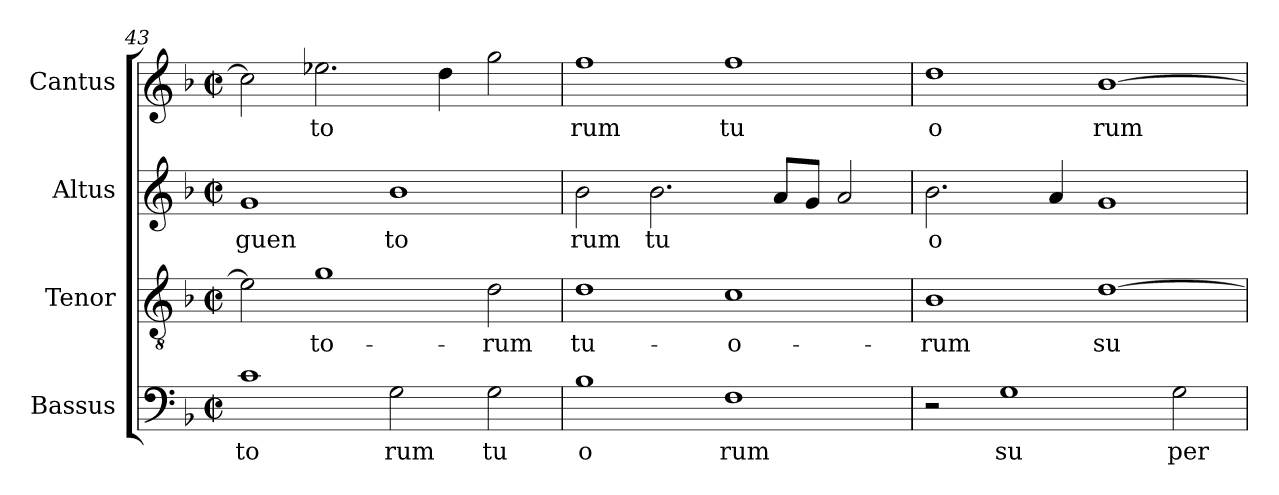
**kern	**text	**kern	**text	**kern	**text	**kern	**text
*part4	*part4	*part3	*part3	*part2	*part2	*part1	*part1
*staff4	*staff4	*staff3	*staff3	*staff2	*staff2	*staff1	*staff1
*I"Bassus	*	*I"Tenor	*	*I"Altus	*	*I"Cantus	*
*clefF4	*	*clefGv2	*	*clefG2	*	*clefG2	*
*k[b-]	*	*k[b-]	*	*k[b-]	*	*k[b-]	*
*F:	*	*F:	*	*F:	*	*F:	*
*M2/2	*	*M2/2	*	*M2/2	*	*M2/2	*
*met(c|)	*	*met(c|)	*	*met(c|)	*	*met(c|)	*
=43	=43	=43	=43	=43	=43	=43	=43
!	!LO:LY:b:cj	!	!LO:LY:b:cj	!	!LO:LY:b:cj	!	!LO:LY:b:cj
1c	to	2e\]	--	1g	guen	2cc\]	.
!	!	!	!LO:LY:b:cj	!	!	!	!LO:LY:b:cj
.	.	1g	-to-	.	.	2.ee-X\	to
!	!LO:LY:b:cj	!	!	!	!LO:LY:b:cj	!	!
2G\	rum	.	.	1b-	to	.	.
!	!	!	!	!	!	!	!LO:LY:b:cj
.	.	.	.	.	.	4dd\	.
!	!LO:LY:b:cj	!	!LO:LY:b:cj	!	!	!	!LO:LY:b:cj
2G\	tu	2d\	-rum	.	.	2gg\	.
=44	=44	=44	=44	=44	=44	=44	=44
!	!LO:LY:b:cj	!	!LO:LY:b:cj	!	!LO:LY:b:cj	!	!LO:LY:b:cj
1B-	o	1d	tu-	2b-\	rum	1ff	rum
!	!	!	!	!	!LO:LY:b:cj	!	!
.	.	.	.	2.b-\	tu	.	.
!	!LO:LY:b:cj	!	!LO:LY:b:cj	!	!	!	!LO:LY:b:cj
1F	rum	1c	-o-	.	.	1ff	tu
!	!	!	!	!	!LO:LY:b:cj	!	!
.	.	.	.	8a/L	.	.	.
!	!	!	!	!	!LO:LY:b:cj	!	!
.	.	.	.	8g/J	.	.	.
!	!	!	!	!	!LO:LY:b:cj	!	!
.	.	.	.	2a/	.	.	.
=45	=45	=45	=45	=45	=45	=45	=45
!	!	!	!LO:LY:b:cj	!	!LO:LY:b:cj	!	!LO:LY:b:cj
2r	.	1B-	-rum	2.b-\	o	1dd	o
!	!LO:LY:b:cj	!	!	!	!	!	!
1G	su	.	.	.	.	.	.
!	!	!	!	!	!LO:LY:b:cj	!	!
.	.	.	.	4a/	.	.	.
!	!	!	!LO:LY:b:cj	!	!LO:LY:b:cj	!	!LO:LY:b:cj
.	.	[>1d	su-	1g	.	[>1b-	rum
!	!LO:LY:b:cj	!	!	!	!	!	!
2G\	per	.	.	.	.	.	.
=	=	=	=	=	=	=	=
*-	*-	*-	*-	*-	*-	*-	*-
